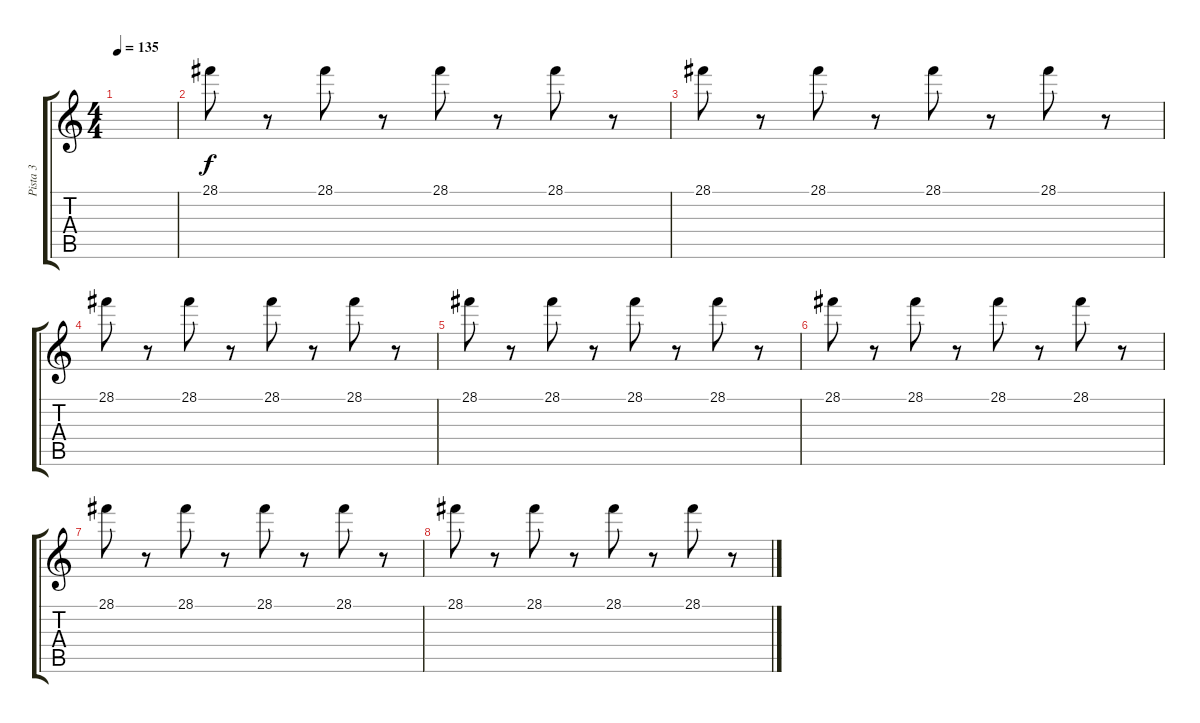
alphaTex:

\track ("Pista 3" "Pista 3") {instrument marimba}
\staff {score tabs}
\tuning (D4 A3 F3 C3 G2 D2) {hide}
\ts (4 4)
\tempo 135
\clef g2
\ks c
|
28.1.8 r.8 28.1.8 r.8 28.1.8 r.8 28.1.8 r.8 |
28.1.8 r.8 28.1.8 r.8 28.1.8 r.8 28.1.8 r.8 |
28.1.8 r.8 28.1.8 r.8 28.1.8 r.8 28.1.8 r.8 |
28.1.8 r.8 28.1.8 r.8 28.1.8 r.8 28.1.8 r.8 |
28.1.8 r.8 28.1.8 r.8 28.1.8 r.8 28.1.8 r.8 |
28.1.8 r.8 28.1.8 r.8 28.1.8 r.8 28.1.8 r.8 |
28.1.8 r.8 28.1.8 r.8 28.1.8 r.8 28.1.8 r.8
